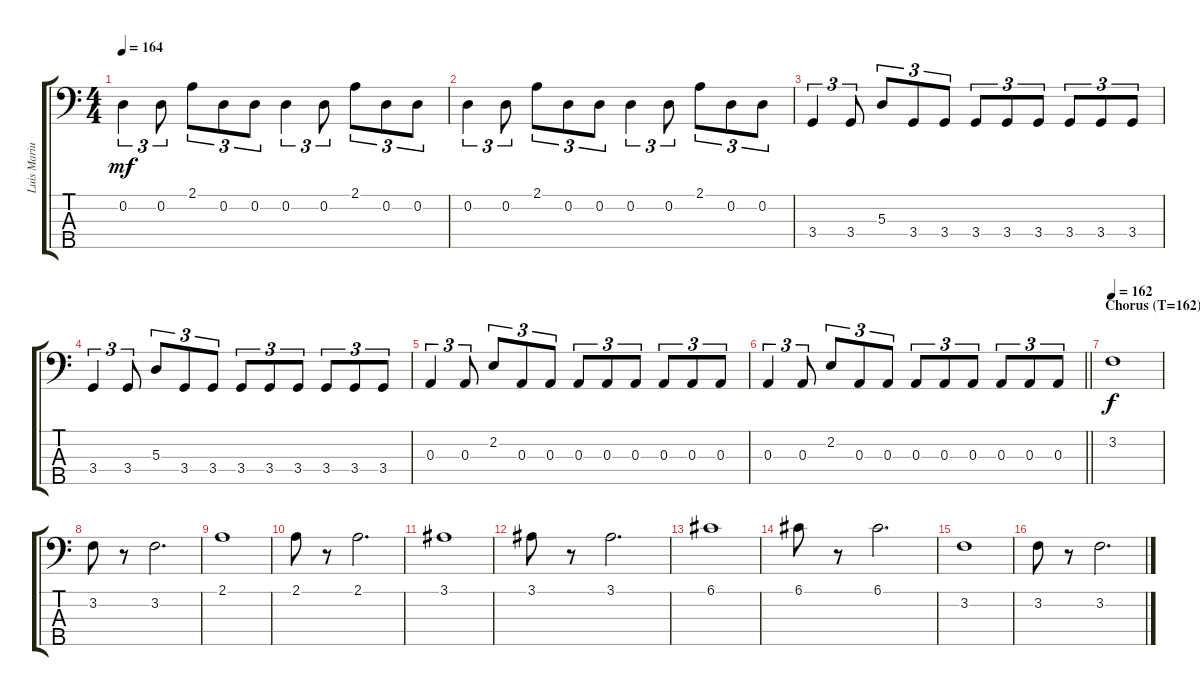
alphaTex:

\track ("Luis Mariutti" "Luis Mariu") {instrument fretlessbass}
\staff {score tabs}
\tuning (G2 D2 A1 E1 B0) {hide}
\ts (4 4)
\tempo 164
\clef f4
\ks c
0.2.4{tu (3 2) dy mf} 0.2.8{tu (3 2)} 2.1.8{tu (3 2)} 0.2.8{tu (3 2)} 0.2.8{tu (3 2)} 0.2.4{tu (3 2)} 0.2.8{tu (3 2)} 2.1.8{tu (3 2)} 0.2.8{tu (3 2)} 0.2.8{tu (3 2)} |
0.2.4{tu (3 2)} 0.2.8{tu (3 2)} 2.1.8{tu (3 2)} 0.2.8{tu (3 2)} 0.2.8{tu (3 2)} 0.2.4{tu (3 2)} 0.2.8{tu (3 2)} 2.1.8{tu (3 2)} 0.2.8{tu (3 2)} 0.2.8{tu (3 2)} |
3.4.4{tu (3 2)} 3.4.8{tu (3 2)} 5.3.8{tu (3 2)} 3.4.8{tu (3 2)} 3.4.8{tu (3 2)} 3.4.8{tu (3 2)} 3.4.8{tu (3 2)} 3.4.8{tu (3 2)} 3.4.8{tu (3 2)} 3.4.8{tu (3 2)} 3.4.8{tu (3 2)} |
3.4.4{tu (3 2)} 3.4.8{tu (3 2)} 5.3.8{tu (3 2)} 3.4.8{tu (3 2)} 3.4.8{tu (3 2)} 3.4.8{tu (3 2)} 3.4.8{tu (3 2)} 3.4.8{tu (3 2)} 3.4.8{tu (3 2)} 3.4.8{tu (3 2)} 3.4.8{tu (3 2)} |
0.3.4{tu (3 2)} 0.3.8{tu (3 2)} 2.2.8{tu (3 2)} 0.3.8{tu (3 2)} 0.3.8{tu (3 2)} 0.3.8{tu (3 2)} 0.3.8{tu (3 2)} 0.3.8{tu (3 2)} 0.3.8{tu (3 2)} 0.3.8{tu (3 2)} 0.3.8{tu (3 2)} |
\barLineRight lightlight
0.3.4{tu (3 2)} 0.3.8{tu (3 2)} 2.2.8{tu (3 2)} 0.3.8{tu (3 2)} 0.3.8{tu (3 2)} 0.3.8{tu (3 2)} 0.3.8{tu (3 2)} 0.3.8{tu (3 2)} 0.3.8{tu (3 2)} 0.3.8{tu (3 2)} 0.3.8{tu (3 2)} |
\section ("" "Chorus (T=162)")
\tempo 162
3.2.1{dy f} |
3.2.8 r.8 3.2.2{d} |
2.1.1 |
2.1.8 r.8 2.1.2{d} |
3.1.1 |
3.1.8 r.8 3.1.2{d} |
6.1.1 |
6.1.8 r.8 6.1.2{d} |
3.2.1 |
3.2.8 r.8 3.2.2{d}
